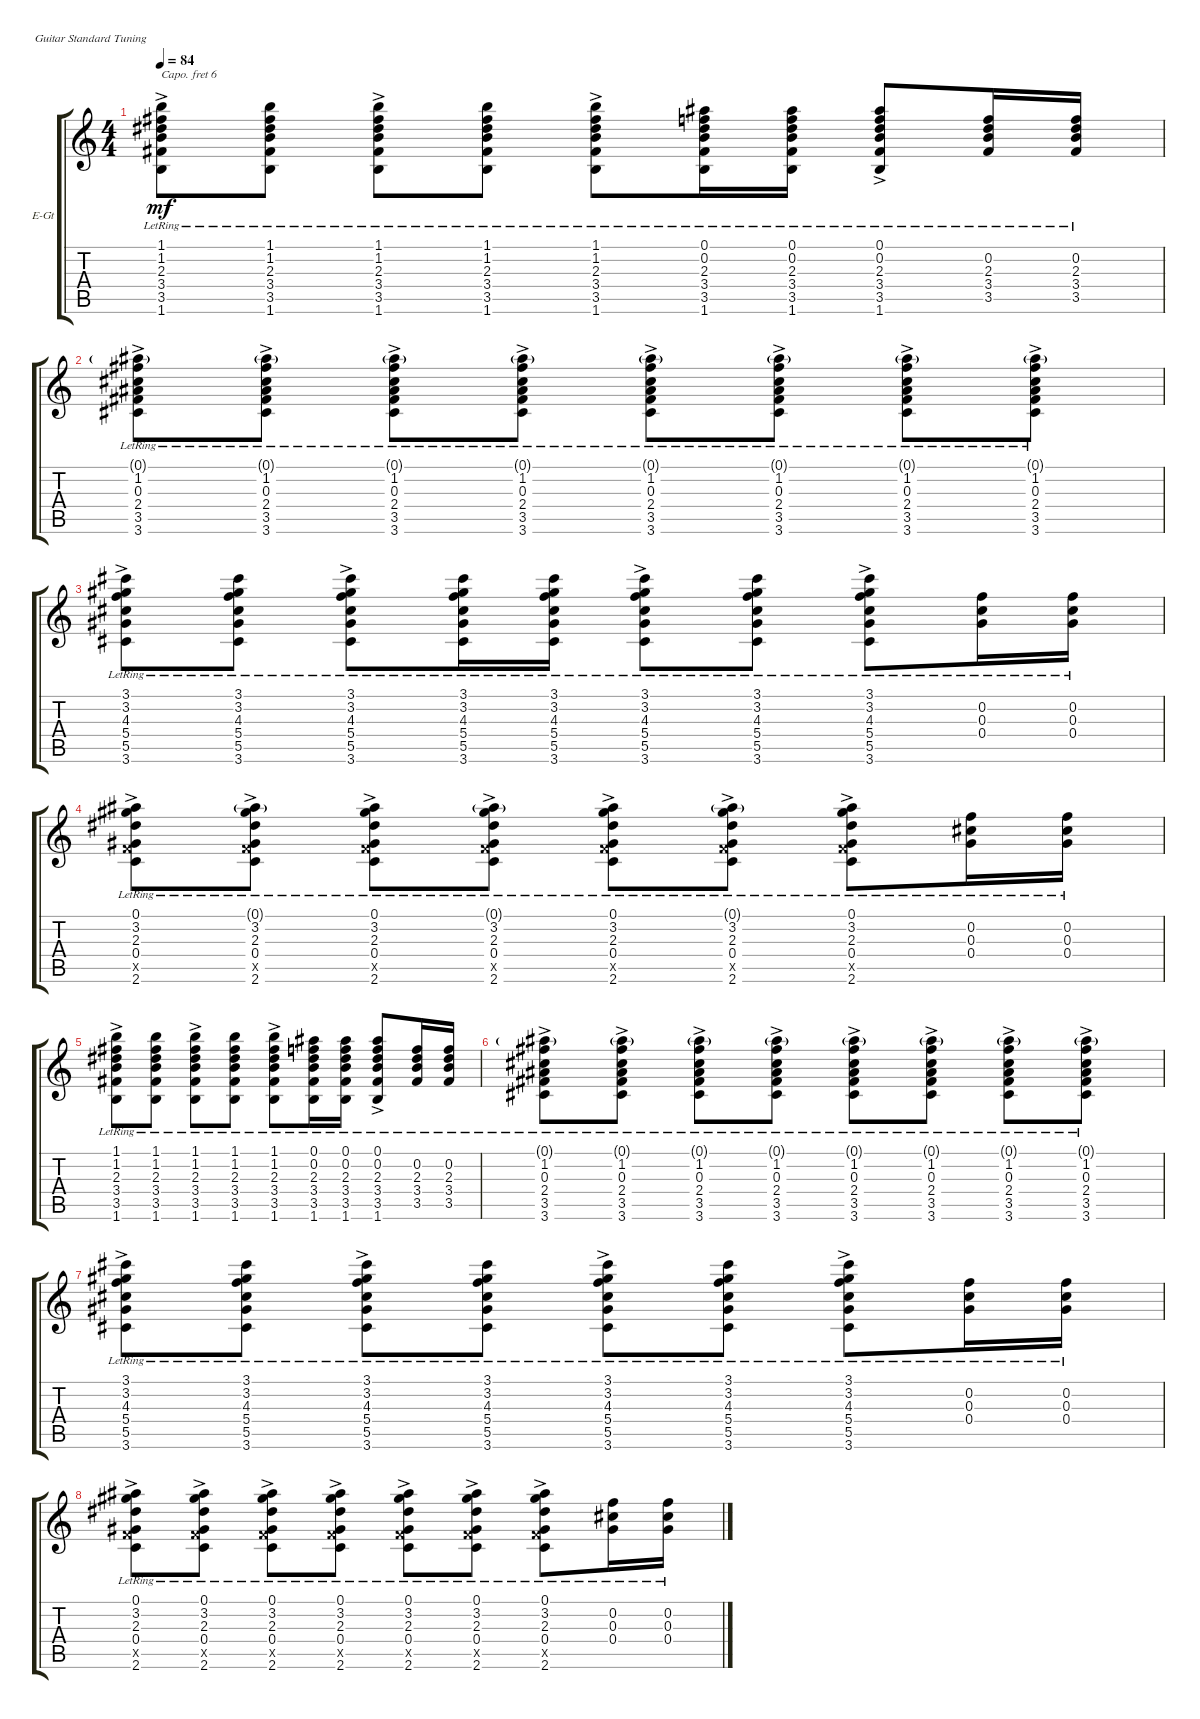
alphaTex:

\defaultSystemsLayout 4
\bracketExtendMode groupsimilarinstruments
\firstSystemTrackNameOrientation horizontal
\otherSystemsTrackNameOrientation horizontal
\track ("Gtr. 1 (clean)" "E-Gt") {instrument electricguitarclean}
\staff {score tabs}
\capo 6
\tuning (E4 B3 G3 D3 A2 E2)
\ts (4 4)
\tempo 84
\clef g2
\ks c
(1.6{ac lr} 3.5{lr} 3.4{lr} 2.3{lr} 1.1 1.2).8{dy mf} (1.6{lr} 3.5{lr} 3.4{lr} 2.3{lr} 1.2 1.1).8 (1.6{ac lr} 3.5{lr} 3.4{lr} 2.3{lr} 1.1 1.2).8 (1.6{lr} 3.5{lr} 3.4{lr} 2.3{lr} 1.2 1.1).8 (1.6{ac lr} 3.5{lr} 3.4{lr} 2.3{lr} 1.1 1.2).8 (1.6{lr} 3.5{lr} 3.4{lr} 2.3{lr} 0.2 0.1).16 (1.6{lr} 3.5{lr} 3.4{lr} 2.3{lr} 0.2 0.1).16 (1.6{ac lr} 3.5{lr} 3.4{lr} 2.3{lr} 0.1 0.2).8 (3.4{lr} 2.3{lr} 0.2 3.5).16 (3.4{lr} 2.3{lr} 0.2 3.5).16 |
(3.6{ac lr} 3.5{lr} 2.4{lr} 0.3{lr} 1.2{lr} 0.1{g}).8 (3.6{ac lr} 3.5{lr} 2.4{lr} 0.3{lr} 1.2{lr} 0.1{g}).8 (3.6{ac lr} 3.5{lr} 2.4{lr} 0.3{lr} 1.2{lr} 0.1{g}).8 (3.6{ac lr} 3.5{lr} 2.4{lr} 0.3{lr} 1.2{lr} 0.1{g}).8 (3.6{ac lr} 3.5{lr} 2.4{lr} 0.3{lr} 1.2{lr} 0.1{g}).8 (3.6{ac lr} 3.5{lr} 2.4{lr} 0.3{lr} 1.2{lr} 0.1{g}).8 (3.6{ac lr} 3.5{lr} 2.4{lr} 0.3{lr} 1.2{lr} 0.1{g}).8 (3.6{ac lr} 3.5{lr} 2.4{lr} 0.3{lr} 1.2{lr} 0.1{g}).8 |
(3.6{ac lr} 5.5{lr} 5.4{lr} 4.3{lr} 3.1 3.2).8 (3.6{lr} 5.5{lr} 5.4{lr} 4.3{lr} 3.1 3.2).8 (3.6{ac lr} 5.5{lr} 5.4{lr} 4.3{lr} 3.1 3.2).8 (3.6{lr} 5.5{lr} 5.4{lr} 4.3{lr} 3.1 3.2).16 (3.6{lr} 5.5{lr} 5.4{lr} 4.3{lr} 3.1 3.2).16 (3.6{ac lr} 5.5{lr} 5.4{lr} 4.3{lr} 3.1 3.2).8 (3.6{lr} 5.5{lr} 5.4{lr} 4.3{lr} 3.1 3.2).8 (3.6{ac lr} 5.5{lr} 5.4{lr} 4.3{lr} 3.1 3.2).8 (0.4{lr} 0.3{lr} 0.2).16 (0.4{lr} 0.3{lr} 0.2).16 |
(2.6{ac lr} 2.5{x} 0.4{lr} 2.3{lr} 3.2{lr} 0.1).8 (2.6{ac lr} 2.5{x} 0.4{lr} 2.3{lr} 3.2{lr} 0.1{g}).8 (2.6{ac lr} 2.5{x} 0.4{lr} 2.3{lr} 3.2{lr} 0.1).8 (2.6{ac lr} 2.5{x} 0.4{lr} 2.3{lr} 3.2{lr} 0.1{g}).8 (2.6{ac lr} 2.5{x} 0.4{lr} 2.3{lr} 3.2{lr} 0.1).8 (2.6{ac lr} 2.5{x} 0.4{lr} 2.3{lr} 3.2{lr} 0.1{g}).8 (2.6{ac lr} 2.5{x} 0.4{lr} 2.3{lr} 3.2{lr} 0.1).8 (0.4{lr} 0.3{lr} 0.2).16 (0.4{lr} 0.3{lr} 0.2).16 |
(1.6{ac lr} 3.5{lr} 3.4{lr} 2.3{lr} 1.1 1.2).8 (1.6{lr} 3.5{lr} 3.4{lr} 2.3{lr} 1.2 1.1).8 (1.6{ac lr} 3.5{lr} 3.4{lr} 2.3{lr} 1.1 1.2).8 (1.6{lr} 3.5{lr} 3.4{lr} 2.3{lr} 1.2 1.1).8 (1.6{ac lr} 3.5{lr} 3.4{lr} 2.3{lr} 1.1 1.2).8 (1.6{lr} 3.5{lr} 3.4{lr} 2.3{lr} 0.2 0.1).16 (1.6{lr} 3.5{lr} 3.4{lr} 2.3{lr} 0.2 0.1).16 (1.6{ac lr} 3.5{lr} 3.4{lr} 2.3{lr} 0.1 0.2).8 (3.4{lr} 2.3{lr} 0.2 3.5).16 (3.4{lr} 2.3{lr} 0.2 3.5).16 |
(3.6{ac lr} 3.5{lr} 2.4{lr} 0.3{lr} 1.2{lr} 0.1{g}).8 (3.6{ac lr} 3.5{lr} 2.4{lr} 0.3{lr} 1.2{lr} 0.1{g}).8 (3.6{ac lr} 3.5{lr} 2.4{lr} 0.3{lr} 1.2{lr} 0.1{g}).8 (3.6{ac lr} 3.5{lr} 2.4{lr} 0.3{lr} 1.2{lr} 0.1{g}).8 (3.6{ac lr} 3.5{lr} 2.4{lr} 0.3{lr} 1.2{lr} 0.1{g}).8 (3.6{ac lr} 3.5{lr} 2.4{lr} 0.3{lr} 1.2{lr} 0.1{g}).8 (3.6{ac lr} 3.5{lr} 2.4{lr} 0.3{lr} 1.2{lr} 0.1{g}).8 (3.6{ac lr} 3.5{lr} 2.4{lr} 0.3{lr} 1.2{lr} 0.1{g}).8 |
(3.6{ac lr} 5.5{lr} 5.4{lr} 4.3{lr} 3.1 3.2).8 (3.6{lr} 5.5{lr} 5.4{lr} 4.3{lr} 3.1 3.2).8 (3.6{ac lr} 5.5{lr} 5.4{lr} 4.3{lr} 3.1 3.2).8 (3.6{lr} 5.5{lr} 5.4{lr} 4.3{lr} 3.1 3.2).8 (3.6{ac lr} 5.5{lr} 5.4{lr} 4.3{lr} 3.1 3.2).8 (3.6{lr} 5.5{lr} 5.4{lr} 4.3{lr} 3.1 3.2).8 (3.6{ac lr} 5.5{lr} 5.4{lr} 4.3{lr} 3.1 3.2).8 (0.4{lr} 0.3{lr} 0.2).16 (0.4{lr} 0.3{lr} 0.2).16 |
(2.6{ac lr} 2.5{x} 0.4{lr} 2.3{lr} 3.2{lr} 0.1).8 (2.6{ac lr} 2.5{x} 0.4{lr} 2.3{lr} 3.2{lr} 0.1).8 (2.6{ac lr} 2.5{x} 0.4{lr} 2.3{lr} 3.2{lr} 0.1).8 (2.6{ac lr} 2.5{x} 0.4{lr} 2.3{lr} 3.2{lr} 0.1).8 (2.6{ac lr} 2.5{x} 0.4{lr} 2.3{lr} 3.2{lr} 0.1).8 (2.6{ac lr} 2.5{x} 0.4{lr} 2.3{lr} 3.2{lr} 0.1).8 (2.6{ac lr} 2.5{x} 0.4{lr} 2.3{lr} 3.2{lr} 0.1).8 (0.4{lr} 0.3{lr} 0.2).16 (0.4{lr} 0.3{lr} 0.2).16
